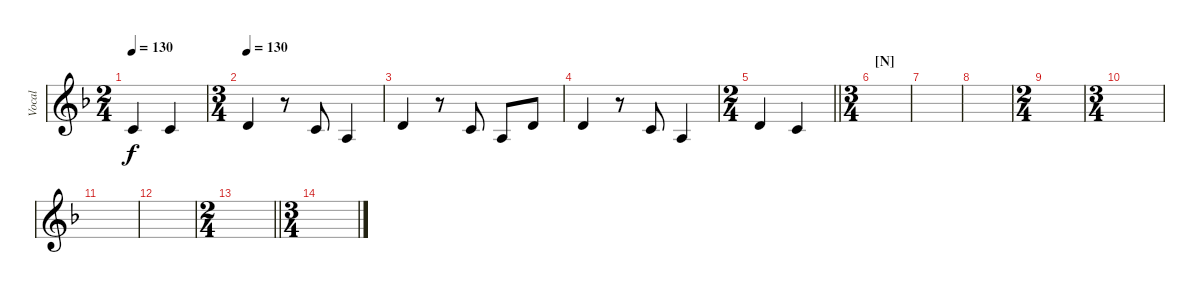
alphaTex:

\track ("Vocal" "Vocal") {instrument frenchhorn}
\staff {score}
\tuning (E4 B3 G3 D3 A2 E2) {hide}
\ts (2 4)
\tempo 130
\clef g2
\ks dminor
1.2.4{dy f beam Up} 1.2.4{beam Up} |
\ts (3 4)
\tempo 130
3.2.4{beam Up} r.8 1.2.8{beam Up} 2.3.4 |
3.2.4{beam Up} r.8 1.2.8{beam Up} 2.3.8{beam Up} 3.2.8{beam Up} |
3.2.4{beam Up} r.8 1.2.8{beam Up} 2.3.4 |
\ts (2 4)
\barLineRight lightlight
3.2.4{beam Up} 1.2.4{beam Up} |
\ts (3 4)
\section ("" "[N]")
|
|
|
\ts (2 4)
|
\ts (3 4)
|
|
|
\ts (2 4)
\barLineRight lightlight
|
\ts (3 4)
